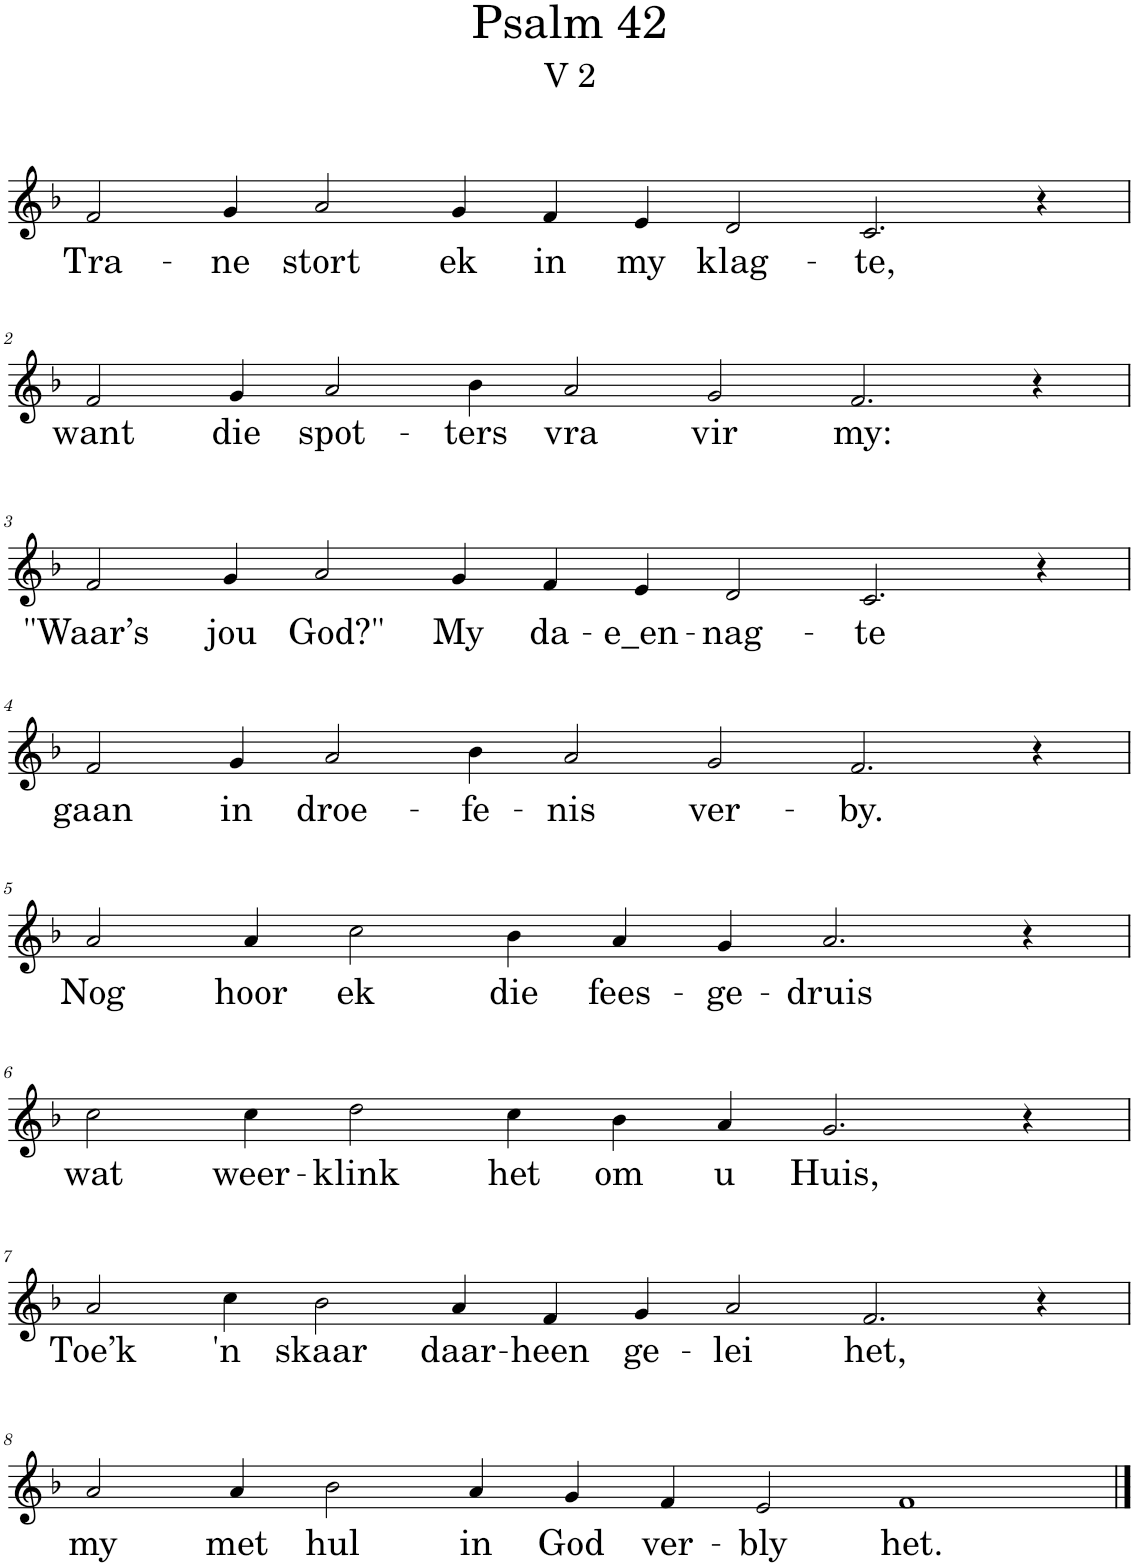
**kern	**text
*part1	*part1
*staff1	*staff1
*I"Pipe Organ	*
*I'Org.	*
*clefG2	*
*k[b-]	*
*M14/4	*
=1	=1
!	!LO:LY:b
2f/	Tra-
!	!LO:LY:b
4g/	-ne
!	!LO:LY:b
2a/	stort
!	!LO:LY:b
4g/	ek
!	!LO:LY:b
4f/	in
!	!LO:LY:b
4e/	my
!	!LO:LY:b
2d/	klag-
!	!LO:LY:b
2.c/	-te,
4r	.
!!LO:LB:g=z
=2	=2
!	!LO:LY:b
2f/	want
!	!LO:LY:b
4g/	die
!	!LO:LY:b
2a/	spot-
!	!LO:LY:b
4b-\	-ters
!	!LO:LY:b
2a/	vra
!	!LO:LY:b
2g/	vir
!	!LO:LY:b
2.f/	my:
4r	.
!!LO:LB:g=z
=3	=3
!	!LO:LY:b
2f/	"Waar’s
!	!LO:LY:b
4g/	jou
!	!LO:LY:b
2a/	God?"
!	!LO:LY:b
4g/	My
!	!LO:LY:b
4f/	da-
!	!LO:LY:b
4e/	-e_en-
!	!LO:LY:b
2d/	-nag-
!	!LO:LY:b
2.c/	-te
4r	.
!!LO:LB:g=z
=4	=4
!	!LO:LY:b
2f/	gaan
!	!LO:LY:b
4g/	in
!	!LO:LY:b
2a/	droe-
!	!LO:LY:b
4b-\	-fe-
!	!LO:LY:b
2a/	-nis
!	!LO:LY:b
2g/	ver-
!	!LO:LY:b
2.f/	-by.
4r	.
!!LO:LB:g=z
=5	=5
*M12/4	*
!	!LO:LY:b
2a/	Nog
!	!LO:LY:b
4a/	hoor
!	!LO:LY:b
2cc\	ek
!	!LO:LY:b
4b-\	die
!	!LO:LY:b
4a/	fees-
!	!LO:LY:b
4g/	-ge-
!	!LO:LY:b
2.a/	-druis
4r	.
!!LO:LB:g=z
=6	=6
!	!LO:LY:b
2cc\	wat
!	!LO:LY:b
4cc\	weer-
!	!LO:LY:b
2dd\	-klink
!	!LO:LY:b
4cc\	het
!	!LO:LY:b
4b-\	om
!	!LO:LY:b
4a/	u
!	!LO:LY:b
2.g/	Huis,
4r	.
!!LO:LB:g=z
=7	=7
*M14/4	*
!	!LO:LY:b
2a/	Toe’k
!	!LO:LY:b
4cc\	'n
!	!LO:LY:b
2b-\	skaar
!	!LO:LY:b
4a/	daar-
!	!LO:LY:b
4f/	-heen
!	!LO:LY:b
4g/	ge-
!	!LO:LY:b
2a/	-lei
!	!LO:LY:b
2.f/	het,
4r	.
!!LO:LB:g=z
=8	=8
!	!LO:LY:b
2a/	my
!	!LO:LY:b
4a/	met
!	!LO:LY:b
2b-\	hul
!	!LO:LY:b
4a/	in
!	!LO:LY:b
4g/	God
!	!LO:LY:b
4f/	ver-
!	!LO:LY:b
2e/	-bly
!	!LO:LY:b
1f	het.
==	==
*-	*-
